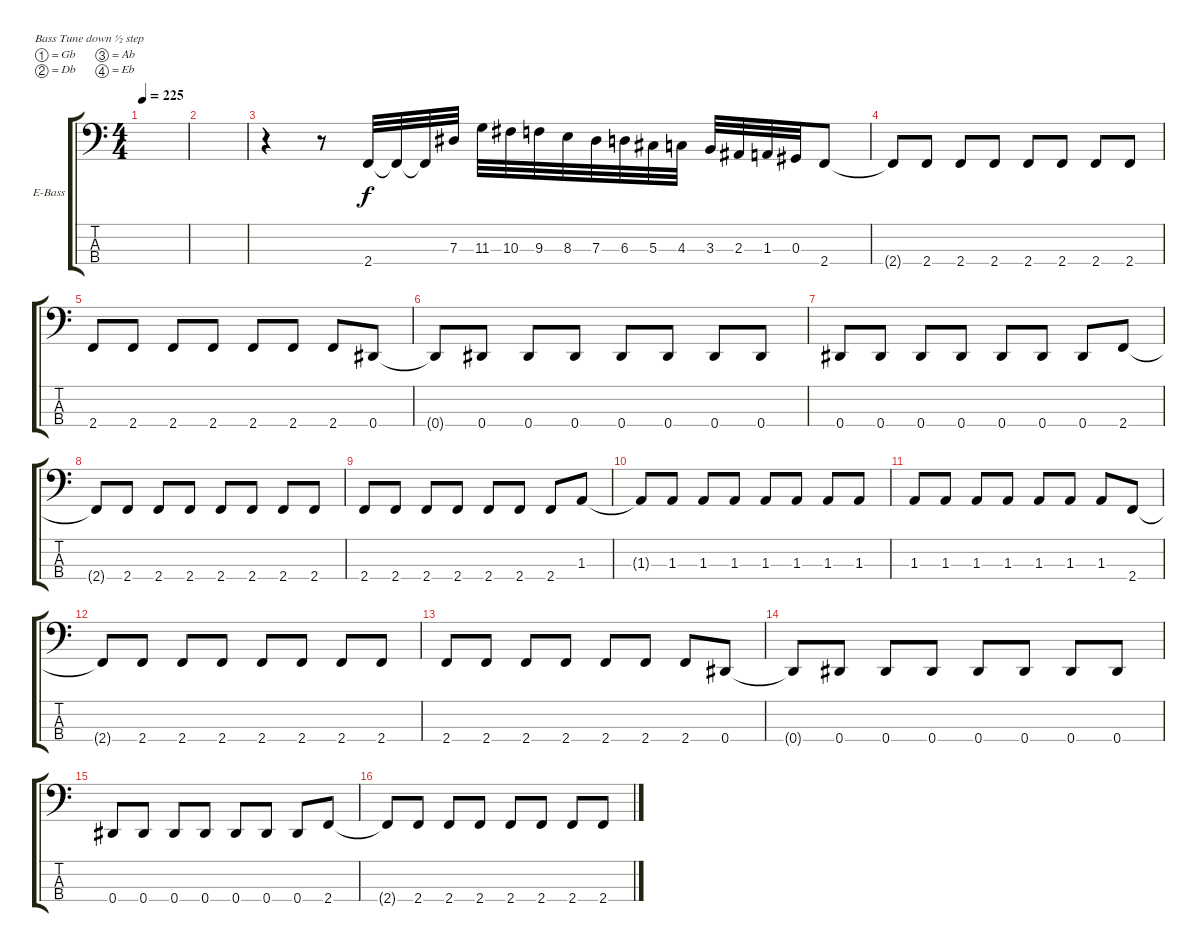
\bracketExtendMode groupsimilarinstruments
\firstSystemTrackNameOrientation horizontal
\otherSystemsTrackNameOrientation horizontal
\track ("Electric Bass" "E-Bass") {instrument electricbassfinger}
\staff {score tabs}
\tuning (Gb2 Db2 Ab1 Eb1)
\ts (4 4)
\tempo 225
\clef f4
\ks c
|
|
r.4 r.8 2.4.32 2.4{t}.32 2.4{t}.32 7.3.32 11.3.32 10.3.32 9.3.32 8.3.32 7.3.32 6.3.32 5.3.32 4.3.32 3.3.32 2.3.32 1.3.32 0.3.32 2.4.8 |
2.4{t}.8 2.4.8 2.4.8 2.4.8 2.4.8 2.4.8 2.4.8 2.4.8 |
2.4.8 2.4.8 2.4.8 2.4.8 2.4.8 2.4.8 2.4.8 0.4.8 |
0.4{t}.8 0.4.8 0.4.8 0.4.8 0.4.8 0.4.8 0.4.8 0.4.8 |
0.4.8 0.4.8 0.4.8 0.4.8 0.4.8 0.4.8 0.4.8 2.4.8 |
2.4{t}.8 2.4.8 2.4.8 2.4.8 2.4.8 2.4.8 2.4.8 2.4.8 |
2.4.8 2.4.8 2.4.8 2.4.8 2.4.8 2.4.8 2.4.8 1.3.8 |
1.3{t}.8 1.3.8 1.3.8 1.3.8 1.3.8 1.3.8 1.3.8 1.3.8 |
1.3.8 1.3.8 1.3.8 1.3.8 1.3.8 1.3.8 1.3.8 2.4.8 |
2.4{t}.8 2.4.8 2.4.8 2.4.8 2.4.8 2.4.8 2.4.8 2.4.8 |
2.4.8 2.4.8 2.4.8 2.4.8 2.4.8 2.4.8 2.4.8 0.4.8 |
0.4{t}.8 0.4.8 0.4.8 0.4.8 0.4.8 0.4.8 0.4.8 0.4.8 |
0.4.8 0.4.8 0.4.8 0.4.8 0.4.8 0.4.8 0.4.8 2.4.8 |
2.4{t}.8 2.4.8 2.4.8 2.4.8 2.4.8 2.4.8 2.4.8 2.4.8
